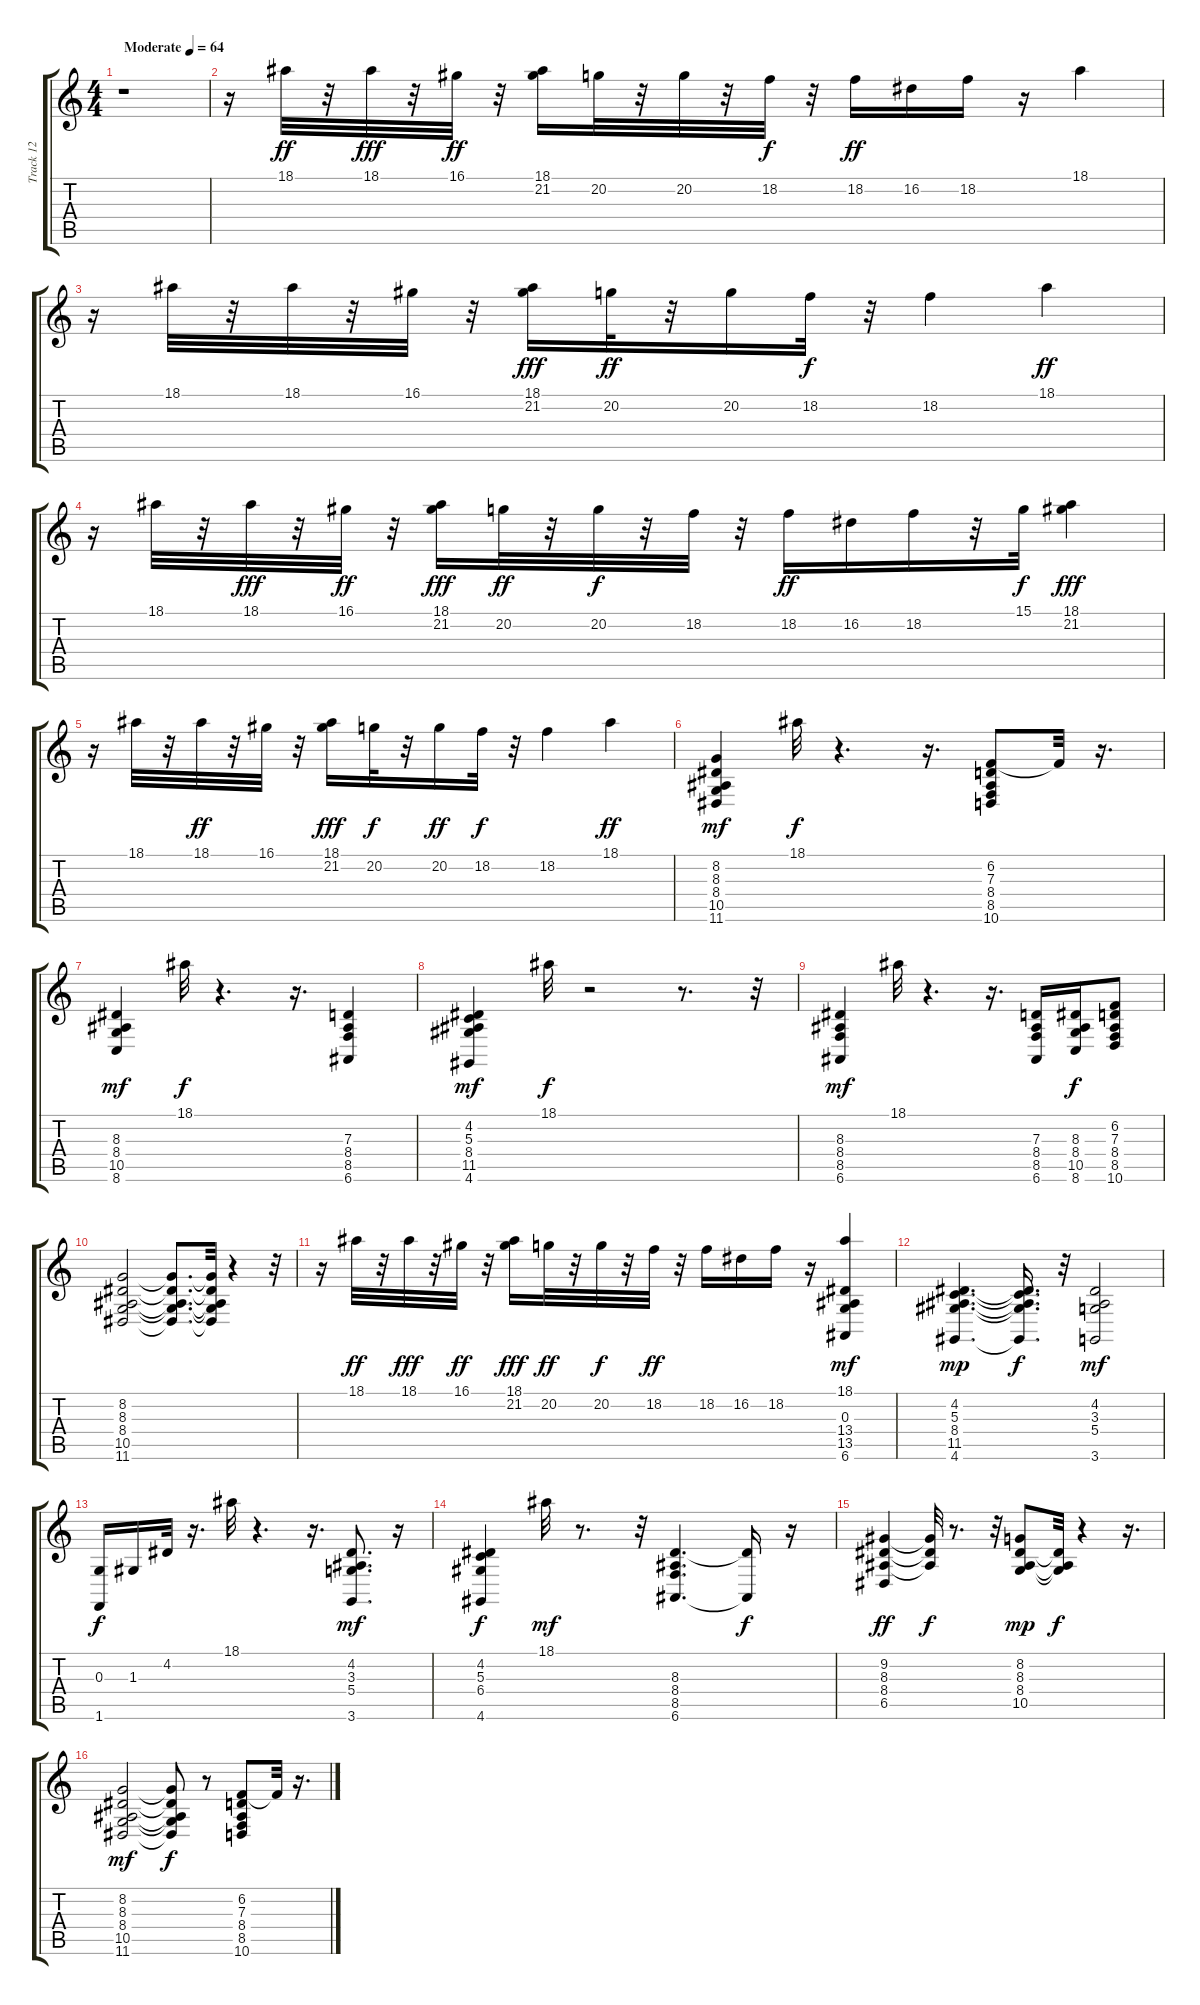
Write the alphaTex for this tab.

\track ("Track 12" "Track 12") {instrument acousticgrandpiano}
\staff {score tabs}
\tuning (E4 B3 G3 D3 A2 E2) {hide}
\ts (4 4)
\tempo (64 "Moderate")
\clef g2
\ks c
r.1{dy ff instrument acousticgrandpiano} |
r.16 18.1.32 r.32 18.1.32{dy fff} r.32 16.1.32{dy ff} r.32 (18.1 21.2).16 20.2.32 r.32 20.2.32 r.32 18.2.32{dy f} r.32 18.2.16{dy ff} 16.2.16 18.2.16 r.16 18.1.4 |
r.16 18.1.32 r.32 18.1.32 r.32 16.1.32 r.32 (18.1 21.2).16{dy fff} 20.2.32{dy ff} r.32 20.2.16 18.2.32{dy f} r.32 18.2.4 18.1.4{dy ff} |
r.16 18.1.32 r.32 18.1.32{dy fff} r.32 16.1.32{dy ff} r.32 (18.1 21.2).16{dy fff} 20.2.32{dy ff} r.32 20.2.32{dy f} r.32 18.2.32 r.32 18.2.16{dy ff} 16.2.16 18.2.16 r.32 15.1.32{dy f} (18.1 21.2).4{dy fff} |
r.16 18.1.32 r.32 18.1.32{dy ff} r.32 16.1.32 r.32 (18.1 21.2).16{dy fff} 20.2.32{dy f} r.32 20.2.16{dy ff} 18.2.32{dy f} r.32 18.2.4 18.1.4{dy ff} |
(8.2 8.3 8.4 10.5 11.6).4{dy mf} 18.1.32{dy f} r.4{d} r.16{d} (6.2 7.3 8.4 8.5 10.6).8 6.2{t}.32 r.16{d} |
(8.3 8.4 10.5 8.6).4{dy mf} 18.1.32{dy f} r.4{d} r.16{d} (7.3 8.4 8.5 6.6).4 |
(4.2 5.3 8.4 11.5 4.6).4{dy mf} 18.1.32{dy f} r.2 r.8{d} r.32 |
(8.3 8.4 8.5 6.6).4{dy mf} 18.1.32 r.4{d} r.16{d} (7.3 8.4 8.5 6.6).16 (8.3 8.4 10.5 8.6).16{dy f} (6.2 7.3 8.4 8.5 10.6).8 |
(8.2 8.3 8.4 10.5 11.6).2 (8.2{t} 8.3{t} 8.4{t} 10.5{t} 11.6{t}).8{d} (8.2{t} 8.3{t} 8.4{t} 10.5{t} 11.6{t}).32 r.4 r.32 |
r.16 18.1.32{dy ff} r.32 18.1.32{dy fff} r.32 16.1.32{dy ff} r.32 (18.1 21.2).16{dy fff} 20.2.32{dy ff} r.32 20.2.32{dy f} r.32 18.2.32{dy ff} r.32 18.2.16 16.2.16 18.2.16 r.16 (18.1 0.3 13.4 13.5 6.6).4{dy mf} |
(4.2 5.3 8.4 11.5 4.6).4{d dy mp} (4.2{t} 5.3{t} 8.4{t} 11.5{t} 4.6{t}).16{d dy f} r.32 (4.2 3.3 5.4 3.6).2{dy mf} |
(0.3 1.6).16{dy f} 1.3.16 4.2.32 r.16{d} 18.1.32 r.4{d} r.16{d} (4.2 3.3 5.4 3.6).8{d dy mf} r.16 |
(4.2 5.3 6.4 4.6).4{dy f} 18.1.32{dy mf} r.8{d} r.32 (8.3 8.4 8.5 6.6).4{d} (8.3{t} 6.6{t}).16{dy f} r.16 |
(9.2 8.3 8.4 6.5).4{dy ff} (9.2{t} 8.3{t} 8.4{t}).32{dy f} r.8{d} r.32 (8.2 8.3 8.4 10.5).8{dy mp} (8.3{t} 8.4{t} 10.5{t}).32{dy f} r.4 r.16{d} |
(8.2 8.3 8.4 10.5 11.6).2{dy mf} (8.2{t} 8.3{t} 8.4{t} 10.5{t} 11.6{t}).8{dy f} r.8 (6.2 7.3 8.4 8.5 10.6).8 6.2{t}.32 r.16{d}
